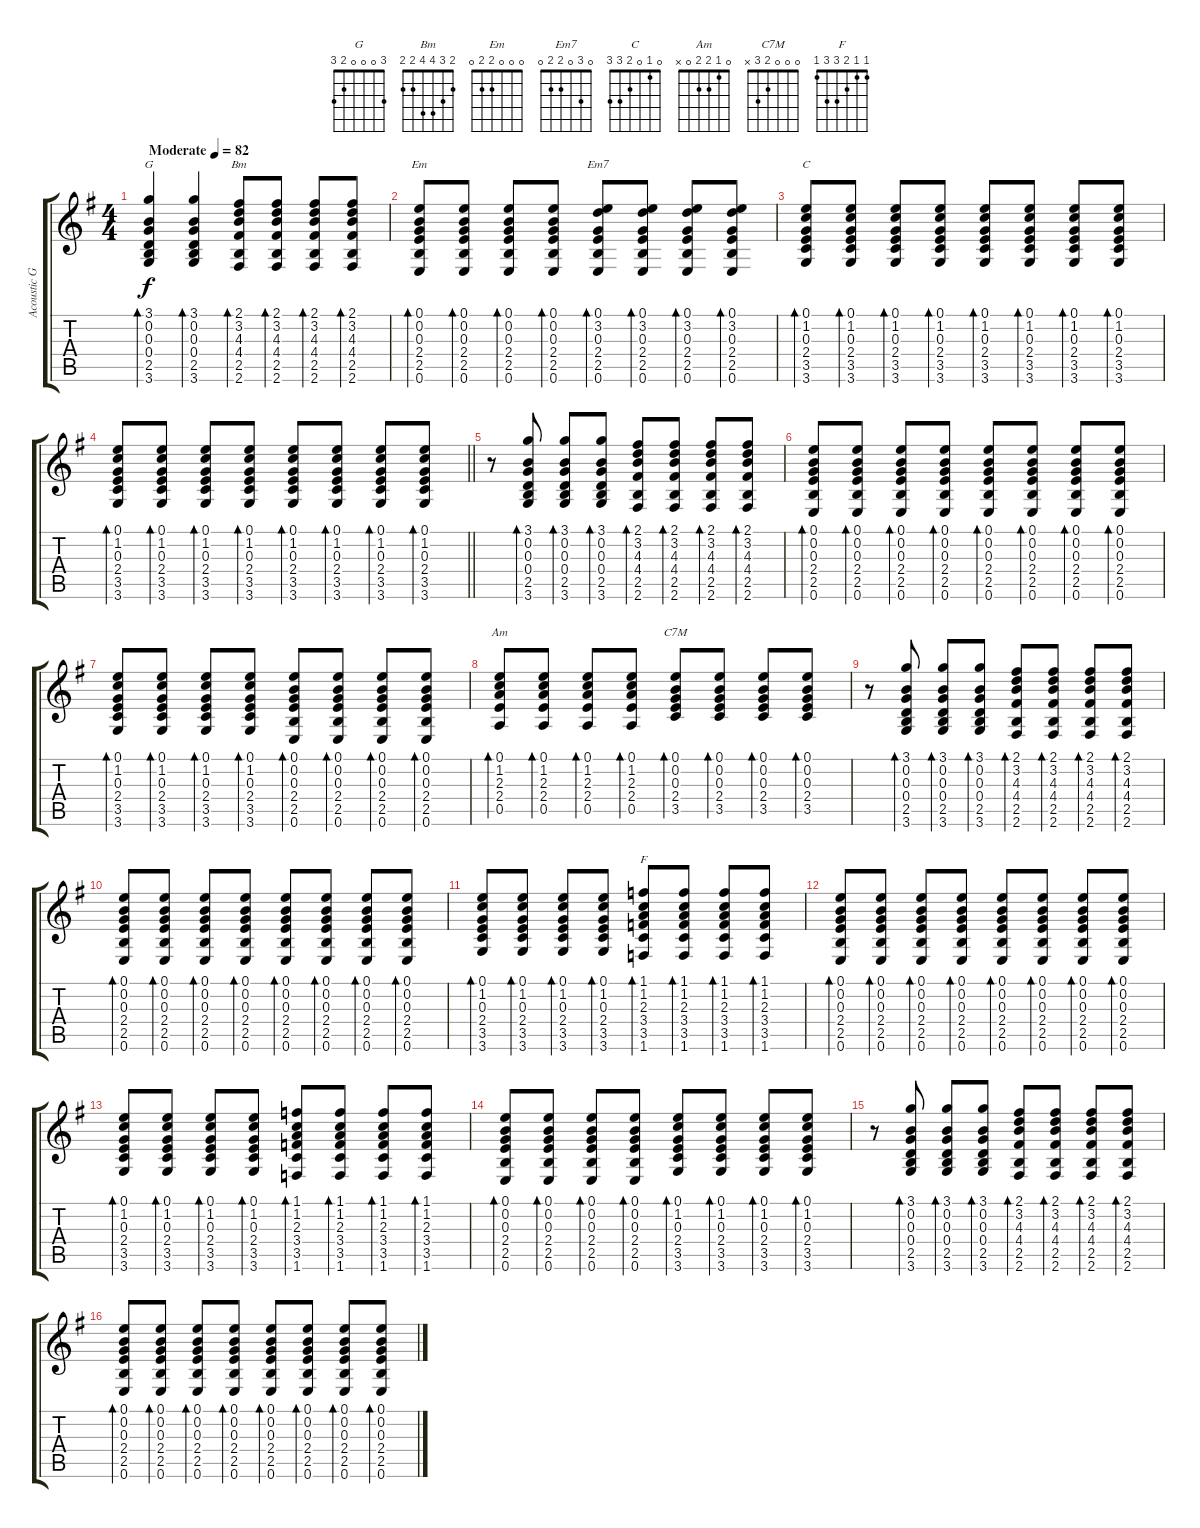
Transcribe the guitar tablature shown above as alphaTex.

\track ("Acoustic Guitar" "Acoustic G") {instrument acousticguitarsteel}
\staff {score tabs}
\tuning (E4 B3 G3 D3 A2 E2) {hide}
\chord ("G" 3 0 0 0 2 3)
\chord ("Bm" 2 3 4 4 2 2) {barre 0}
\chord ("Em" 0 0 0 2 2 0)
\chord ("Em7" 0 3 0 2 2 0)
\chord ("C" 0 1 0 2 3 3)
\chord ("Am" 0 1 2 2 0 x)
\chord ("C7M" 0 0 0 2 3 x)
\chord ("F" 1 1 2 3 3 1) {barre 0}
\ts (4 4)
\tempo (82 "Moderate")
\clef g2
\ks g
(3.1 0.2 0.3 0.4 2.5 3.6).4{bd 60 ch "G" dy f instrument acousticguitarsteel} (3.1 0.2 0.3 0.4 2.5 3.6).4{bd 60} (2.1 3.2 4.3 4.4 2.5 2.6).8{bd 60 ch "Bm"} (2.1 3.2 4.3 4.4 2.5 2.6).8{bd 60} (2.1 3.2 4.3 4.4 2.5 2.6).8{bd 60} (2.1 3.2 4.3 4.4 2.5 2.6).8{bd 60} |
(0.1 0.2 0.3 2.4 2.5 0.6).8{bd 60 ch "Em"} (0.1 0.2 0.3 2.4 2.5 0.6).8{bd 60} (0.1 0.2 0.3 2.4 2.5 0.6).8{bd 60} (0.1 0.2 0.3 2.4 2.5 0.6).8{bd 60} (0.1 3.2 0.3 2.4 2.5 0.6).8{bd 60 ch "Em7"} (0.1 3.2 0.3 2.4 2.5 0.6).8{bd 60} (0.1 3.2 0.3 2.4 2.5 0.6).8{bd 60} (0.1 3.2 0.3 2.4 2.5 0.6).8{bd 60} |
(0.1 1.2 0.3 2.4 3.5 3.6).8{bd 60 ch "C"} (0.1 1.2 0.3 2.4 3.5 3.6).8{bd 60} (0.1 1.2 0.3 2.4 3.5 3.6).8{bd 60} (0.1 1.2 0.3 2.4 3.5 3.6).8{bd 60} (0.1 1.2 0.3 2.4 3.5 3.6).8{bd 60} (0.1 1.2 0.3 2.4 3.5 3.6).8{bd 60} (0.1 1.2 0.3 2.4 3.5 3.6).8{bd 60} (0.1 1.2 0.3 2.4 3.5 3.6).8{bd 60} |
\barLineRight lightlight
(0.1 1.2 0.3 2.4 3.5 3.6).8{bd 60} (0.1 1.2 0.3 2.4 3.5 3.6).8{bd 60} (0.1 1.2 0.3 2.4 3.5 3.6).8{bd 60} (0.1 1.2 0.3 2.4 3.5 3.6).8{bd 60} (0.1 1.2 0.3 2.4 3.5 3.6).8{bd 60} (0.1 1.2 0.3 2.4 3.5 3.6).8{bd 60} (0.1 1.2 0.3 2.4 3.5 3.6).8{bd 60} (0.1 1.2 0.3 2.4 3.5 3.6).8{bd 60} |
r.8 (3.1 0.2 0.3 0.4 2.5 3.6).8{bd 60} (3.1 0.2 0.3 0.4 2.5 3.6).8{bd 60} (3.1 0.2 0.3 0.4 2.5 3.6).8{bd 60} (2.1 3.2 4.3 4.4 2.5 2.6).8{bd 60} (2.1 3.2 4.3 4.4 2.5 2.6).8{bd 60} (2.1 3.2 4.3 4.4 2.5 2.6).8{bd 60} (2.1 3.2 4.3 4.4 2.5 2.6).8{bd 60} |
(0.1 0.2 0.3 2.4 2.5 0.6).8{bd 60} (0.1 0.2 0.3 2.4 2.5 0.6).8{bd 60} (0.1 0.2 0.3 2.4 2.5 0.6).8{bd 60} (0.1 0.2 0.3 2.4 2.5 0.6).8{bd 60} (0.1 0.2 0.3 2.4 2.5 0.6).8{bd 60} (0.1 0.2 0.3 2.4 2.5 0.6).8{bd 60} (0.1 0.2 0.3 2.4 2.5 0.6).8{bd 60} (0.1 0.2 0.3 2.4 2.5 0.6).8{bd 60} |
(0.1 1.2 0.3 2.4 3.5 3.6).8{bd 60} (0.1 1.2 0.3 2.4 3.5 3.6).8{bd 60} (0.1 1.2 0.3 2.4 3.5 3.6).8{bd 60} (0.1 1.2 0.3 2.4 3.5 3.6).8{bd 60} (0.1 0.2 0.3 2.4 2.5 0.6).8{bd 60} (0.1 0.2 0.3 2.4 2.5 0.6).8{bd 60} (0.1 0.2 0.3 2.4 2.5 0.6).8{bd 60} (0.1 0.2 0.3 2.4 2.5 0.6).8{bd 60} |
(0.1 1.2 2.3 2.4 0.5).8{bd 60 ch "Am"} (0.1 1.2 2.3 2.4 0.5).8{bd 60} (0.1 1.2 2.3 2.4 0.5).8{bd 60} (0.1 1.2 2.3 2.4 0.5).8{bd 60} (0.1 0.2 0.3 2.4 3.5).8{bd 60 ch "C7M"} (0.1 0.2 0.3 2.4 3.5).8{bd 60} (0.1 0.2 0.3 2.4 3.5).8{bd 60} (0.1 0.2 0.3 2.4 3.5).8{bd 60} |
r.8 (3.1 0.2 0.3 0.4 2.5 3.6).8{bd 60} (3.1 0.2 0.3 0.4 2.5 3.6).8{bd 60} (3.1 0.2 0.3 0.4 2.5 3.6).8{bd 60} (2.1 3.2 4.3 4.4 2.5 2.6).8{bd 60} (2.1 3.2 4.3 4.4 2.5 2.6).8{bd 60} (2.1 3.2 4.3 4.4 2.5 2.6).8{bd 60} (2.1 3.2 4.3 4.4 2.5 2.6).8{bd 60} |
(0.1 0.2 0.3 2.4 2.5 0.6).8{bd 60} (0.1 0.2 0.3 2.4 2.5 0.6).8{bd 60} (0.1 0.2 0.3 2.4 2.5 0.6).8{bd 60} (0.1 0.2 0.3 2.4 2.5 0.6).8{bd 60} (0.1 0.2 0.3 2.4 2.5 0.6).8{bd 60} (0.1 0.2 0.3 2.4 2.5 0.6).8{bd 60} (0.1 0.2 0.3 2.4 2.5 0.6).8{bd 60} (0.1 0.2 0.3 2.4 2.5 0.6).8{bd 60} |
(0.1 1.2 0.3 2.4 3.5 3.6).8{bd 60} (0.1 1.2 0.3 2.4 3.5 3.6).8{bd 60} (0.1 1.2 0.3 2.4 3.5 3.6).8{bd 60} (0.1 1.2 0.3 2.4 3.5 3.6).8{bd 60} (1.1 1.2 2.3 3.4 3.5 1.6).8{bd 60 ch "F"} (1.1 1.2 2.3 3.4 3.5 1.6).8{bd 60} (1.1 1.2 2.3 3.4 3.5 1.6).8{bd 60} (1.1 1.2 2.3 3.4 3.5 1.6).8{bd 60} |
(0.1 0.2 0.3 2.4 2.5 0.6).8{bd 60} (0.1 0.2 0.3 2.4 2.5 0.6).8{bd 60} (0.1 0.2 0.3 2.4 2.5 0.6).8{bd 60} (0.1 0.2 0.3 2.4 2.5 0.6).8{bd 60} (0.1 0.2 0.3 2.4 2.5 0.6).8{bd 60} (0.1 0.2 0.3 2.4 2.5 0.6).8{bd 60} (0.1 0.2 0.3 2.4 2.5 0.6).8{bd 60} (0.1 0.2 0.3 2.4 2.5 0.6).8{bd 60} |
(0.1 1.2 0.3 2.4 3.5 3.6).8{bd 60} (0.1 1.2 0.3 2.4 3.5 3.6).8{bd 60} (0.1 1.2 0.3 2.4 3.5 3.6).8{bd 60} (0.1 1.2 0.3 2.4 3.5 3.6).8{bd 60} (1.1 1.2 2.3 3.4 3.5 1.6).8{bd 60} (1.1 1.2 2.3 3.4 3.5 1.6).8{bd 60} (1.1 1.2 2.3 3.4 3.5 1.6).8{bd 60} (1.1 1.2 2.3 3.4 3.5 1.6).8{bd 60} |
(0.1 0.2 0.3 2.4 2.5 0.6).8{bd 60} (0.1 0.2 0.3 2.4 2.5 0.6).8{bd 60} (0.1 0.2 0.3 2.4 2.5 0.6).8{bd 60} (0.1 0.2 0.3 2.4 2.5 0.6).8{bd 60} (0.1 1.2 0.3 2.4 3.5 3.6).8{bd 60} (0.1 1.2 0.3 2.4 3.5 3.6).8{bd 60} (0.1 1.2 0.3 2.4 3.5 3.6).8{bd 60} (0.1 1.2 0.3 2.4 3.5 3.6).8{bd 60} |
r.8 (3.1 0.2 0.3 0.4 2.5 3.6).8{bd 60} (3.1 0.2 0.3 0.4 2.5 3.6).8{bd 60} (3.1 0.2 0.3 0.4 2.5 3.6).8{bd 60} (2.1 3.2 4.3 4.4 2.5 2.6).8{bd 60} (2.1 3.2 4.3 4.4 2.5 2.6).8{bd 60} (2.1 3.2 4.3 4.4 2.5 2.6).8{bd 60} (2.1 3.2 4.3 4.4 2.5 2.6).8{bd 60} |
(0.1 0.2 0.3 2.4 2.5 0.6).8{bd 60} (0.1 0.2 0.3 2.4 2.5 0.6).8{bd 60} (0.1 0.2 0.3 2.4 2.5 0.6).8{bd 60} (0.1 0.2 0.3 2.4 2.5 0.6).8{bd 60} (0.1 0.2 0.3 2.4 2.5 0.6).8{bd 60} (0.1 0.2 0.3 2.4 2.5 0.6).8{bd 60} (0.1 0.2 0.3 2.4 2.5 0.6).8{bd 60} (0.1 0.2 0.3 2.4 2.5 0.6).8{bd 60}
